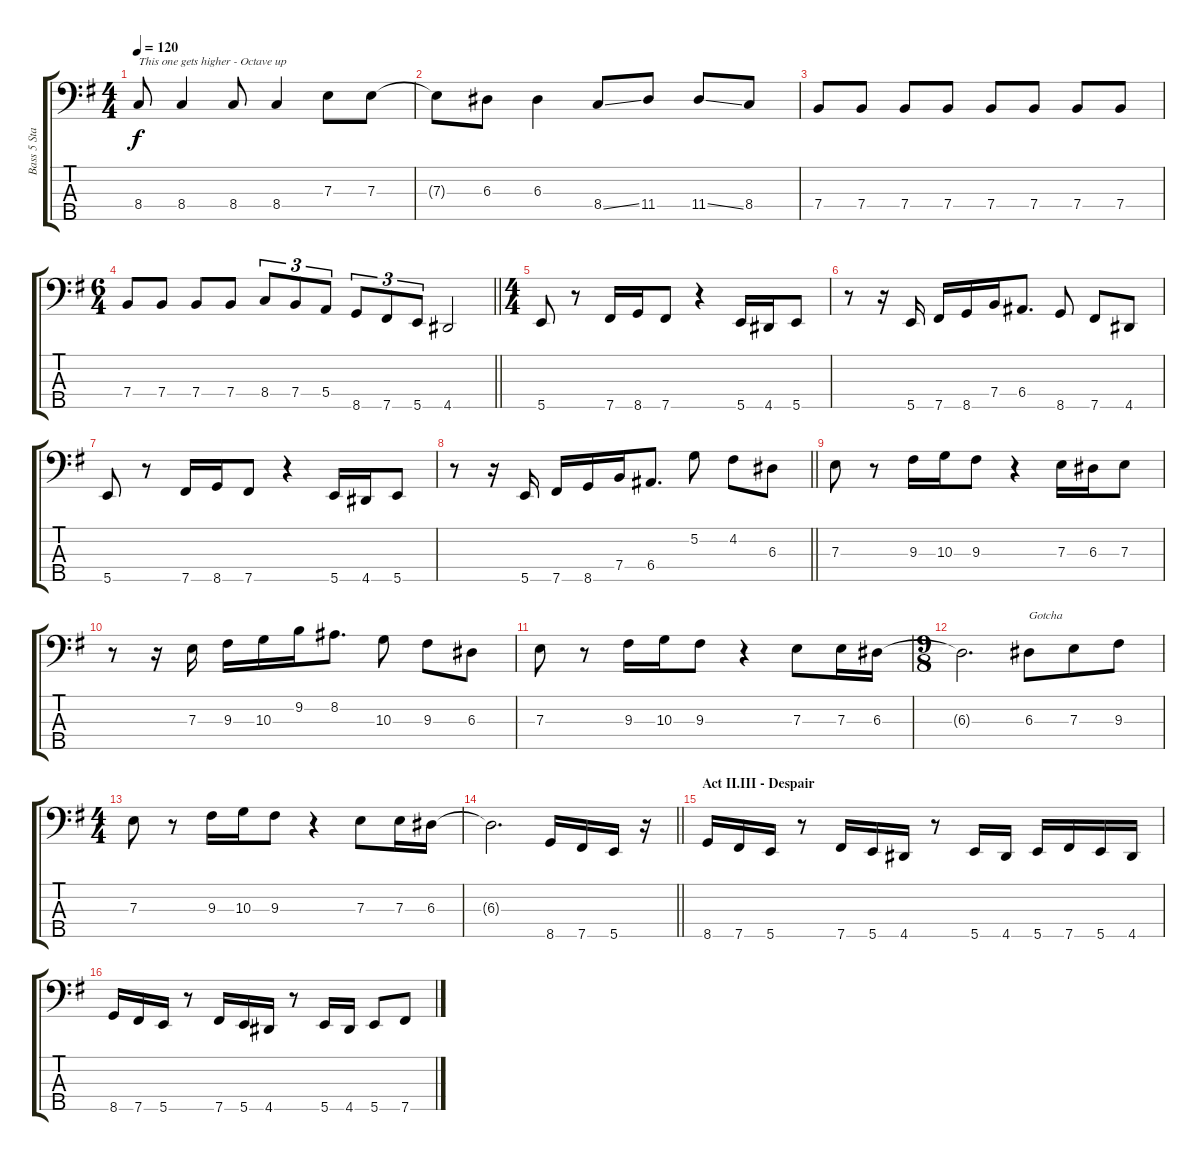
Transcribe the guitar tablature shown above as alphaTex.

\track ("Bass 5 Standard" "Bass 5 Sta") {instrument electricbassfinger}
\staff {score tabs}
\tuning (G2 D2 A1 E1 B0) {hide}
\ts (4 4)
\tempo 120
\clef f4
\ks eminor
8.4.8{txt "This one gets higher - Octave up" dy f} 8.4.4 8.4.8 8.4.4 7.3.8 7.3.8 |
7.3{t}.8 6.3.8 6.3.4 8.4{ss}.8 11.4.8 11.4{ss}.8 8.4.8 |
7.4.8 7.4.8 7.4.8 7.4.8 7.4.8 7.4.8 7.4.8 7.4.8 |
\ts (6 4)
\barLineRight lightlight
7.4.8 7.4.8 7.4.8 7.4.8 8.4.8{tu (3 2)} 7.4.8{tu (3 2)} 5.4.8{tu (3 2)} 8.5.8{tu (3 2)} 7.5.8{tu (3 2)} 5.5.8{tu (3 2)} 4.5.2 |
\ts (4 4)
\section ("" "")
5.5.8 r.8 7.5.16 8.5.16 7.5.8 r.4 5.5.16 4.5.16 5.5.8 |
r.8 r.16 5.5.16 7.5.16 8.5.16 7.4.16 6.4.8{d} 8.5.8 7.5.8 4.5.8 |
5.5.8 r.8 7.5.16 8.5.16 7.5.8 r.4 5.5.16 4.5.16 5.5.8 |
\barLineRight lightlight
r.8 r.16 5.5.16 7.5.16 8.5.16 7.4.16 6.4.8{d} 5.2.8 4.2.8 6.3.8 |
7.3.8 r.8 9.3.16 10.3.16 9.3.8 r.4 7.3.16 6.3.16 7.3.8 |
r.8 r.16 7.3.16 9.3.16 10.3.16 9.2.16 8.2.8{d} 10.3.8 9.3.8 6.3.8 |
7.3.8 r.8 9.3.16 10.3.16 9.3.8 r.4 7.3.8 7.3.16 6.3.16 |
\ts (9 8)
6.3{t}.2{d} 6.3.8{txt "Gotcha"} 7.3.8 9.3.8 |
\ts (4 4)
7.3.8 r.8 9.3.16 10.3.16 9.3.8 r.4 7.3.8 7.3.16 6.3.16 |
\barLineRight lightlight
6.3{t}.2{d} 8.5.16 7.5.16 5.5.16 r.16 |
\section ("" "Act II.III - Despair")
8.5.16 7.5.16 5.5.16 r.8 7.5.16 5.5.16 4.5.16 r.8 5.5.16 4.5.16 5.5.16 7.5.16 5.5.16 4.5.16 |
8.5.16 7.5.16 5.5.16 r.8 7.5.16 5.5.16 4.5.16 r.8 5.5.16 4.5.16 5.5.8 7.5.8
